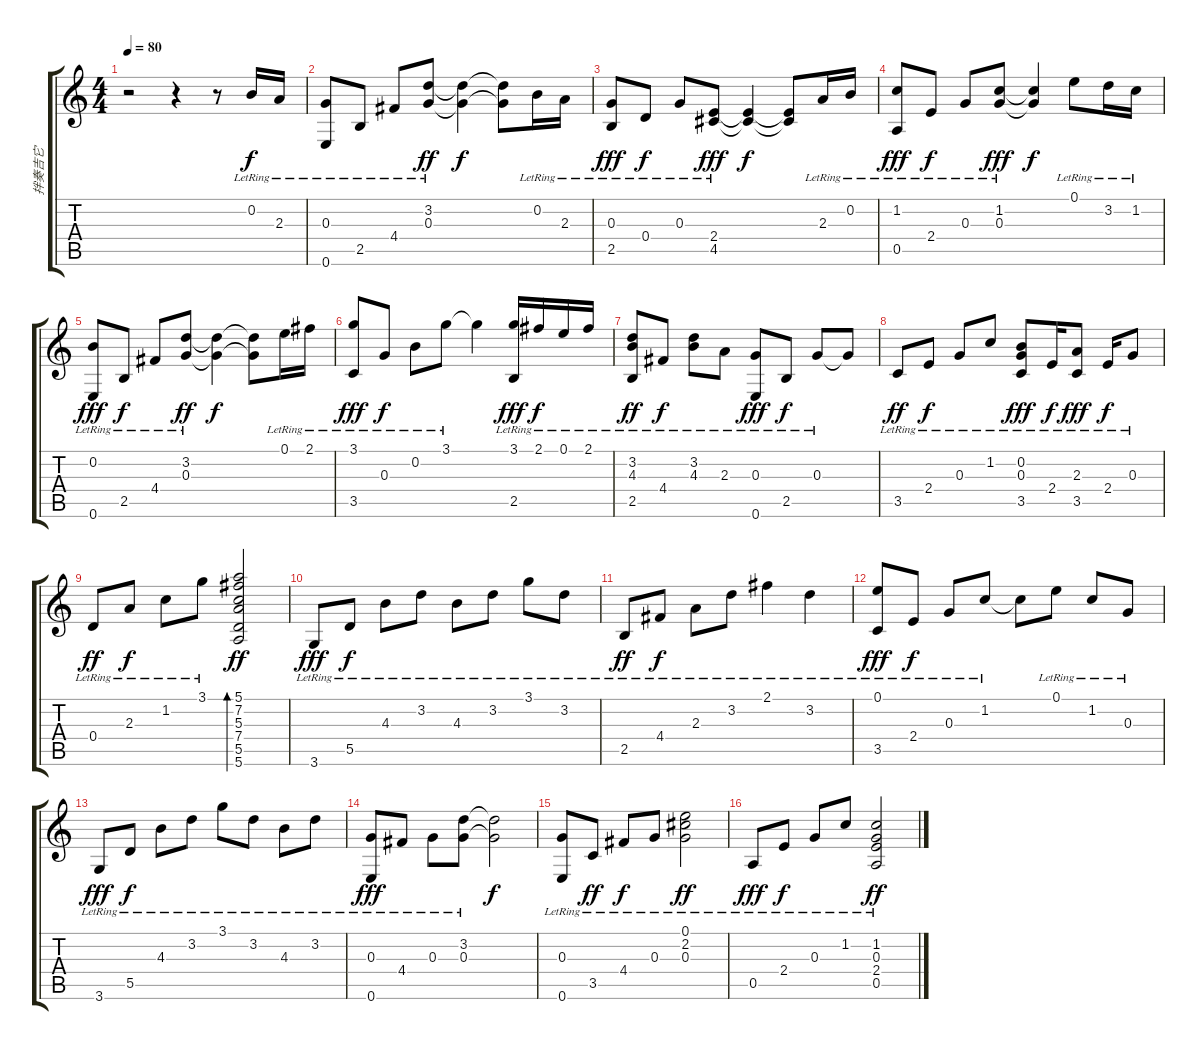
\track ("拌奏吉它" "拌奏吉它") {instrument acousticguitarnylon}
\staff {score tabs}
\tuning (E4 B3 G3 D3 A2 E2) {hide}
\ts (4 4)
\tempo 80
\clef g2
\ks c
r.2{dy f instrument acousticguitarnylon} r.4 r.8 0.2{lr}.16 2.3{lr}.16 |
(0.3{lr} 0.6{lr}).8 2.5{lr}.8 4.4{lr}.8 (3.2{lr} 0.3{lr}).8{dy ff} (3.2{t} 0.3{t}).4{dy f} (3.2{t} 0.3{t}).8 0.2{lr}.16 2.3{lr}.16 |
(0.3{lr} 2.5{lr}).8{dy fff} 0.4{lr}.8{dy f} 0.3{lr}.8 (2.4{lr} 4.5{lr}).8{dy fff} (2.4{t} 4.5{t}).4{dy f} (2.4{t} 4.5{t}).8 2.3{lr}.16 0.2{lr}.16 |
(1.2{lr} 0.5{lr}).8{dy fff} 2.4{lr}.8{dy f} 0.3{lr}.8 (1.2{lr} 0.3{lr}).8{dy fff} (1.2{t} 0.3{t}).4{dy f} 0.1{lr}.8 3.2{lr}.16 1.2{lr}.16 |
(0.2{lr} 0.6{lr}).8{dy fff} 2.5{lr}.8{dy f} 4.4{lr}.8 (3.2{lr} 0.3{lr}).8{dy ff} (3.2{t} 0.3{t}).4{dy f} (3.2{t} 0.3{t}).8 0.1{lr}.16 2.1{lr}.16 |
(3.1{lr} 3.5{lr}).8{dy fff} 0.3{lr}.8{dy f} 0.2{lr}.8 3.1{lr}.8 3.1{t}.4 (3.1{lr} 2.5{lr}).16{dy fff} 2.1{lr}.16{dy f} 0.1{lr}.16 2.1{lr}.16 |
(3.2{lr} 4.3{lr} 2.5{lr}).8{dy ff} 4.4{lr}.8{dy f} (3.2{lr} 4.3{lr}).8 2.3{lr}.8 (0.3{lr} 0.6{lr}).8{dy fff} 2.5{lr}.8{dy f} 0.3{lr}.8 0.3{t}.8 |
3.5{lr}.8{dy ff} 2.4{lr}.8{dy f} 0.3{lr}.8 1.2{lr}.8 (0.2{lr} 0.3{lr} 3.5{lr}).8{dy fff} 2.4{lr}.16{dy f} (2.3{lr} 3.5{lr}).8{dy fff} 2.4{lr}.16{dy f} 0.3{lr}.8 |
0.4{lr}.8{dy ff} 2.3{lr}.8{dy f} 1.2{lr}.8 3.1{lr}.8 (5.1 7.2 5.3 7.4 5.5 5.6).2{bd 240 dy ff} |
3.6{lr}.8{dy fff} 5.5{lr}.8{dy f} 4.3{lr}.8 3.2{lr}.8 4.3{lr}.8 3.2{lr}.8 3.1{lr}.8 3.2{lr}.8 |
2.5{lr}.8{dy ff} 4.4{lr}.8{dy f} 2.3{lr}.8 3.2{lr}.8 2.1{lr}.4 3.2{lr}.4 |
(0.1{lr} 3.5{lr}).8{dy fff} 2.4{lr}.8{dy f} 0.3{lr}.8 1.2{lr}.8 1.2{t}.8 0.1{lr}.8 1.2{lr}.8 0.3{lr}.8 |
3.6{lr}.8{dy fff} 5.5{lr}.8{dy f} 4.3{lr}.8 3.2{lr}.8 3.1{lr}.8 3.2{lr}.8 4.3{lr}.8 3.2{lr}.8 |
(0.3{lr} 0.6{lr}).8{dy fff} 4.4{lr}.8 0.3{lr}.8 (3.2{lr} 0.3{lr}).8 (3.2{t} 0.3{t}).2{dy f} |
(0.3{lr} 0.6{lr}).8 3.5{lr}.8{dy ff} 4.4{lr}.8{dy f} 0.3{lr}.8 (0.1{lr} 2.2{lr} 0.3{lr}).2{dy ff} |
0.5{lr}.8{dy fff} 2.4{lr}.8{dy f} 0.3{lr}.8 1.2{lr}.8 (1.2{lr} 0.3{lr} 2.4{lr} 0.5{lr}).2{dy ff}
